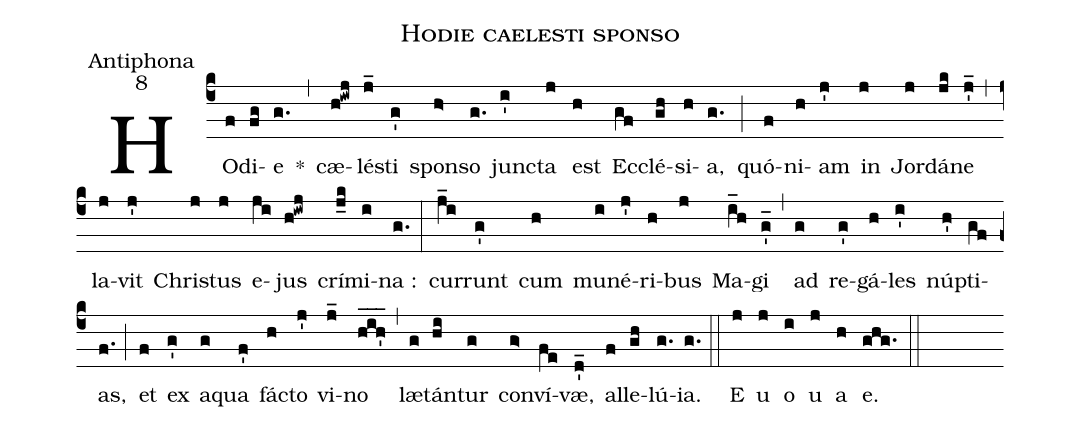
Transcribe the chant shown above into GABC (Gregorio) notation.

name:Hodie caelesti sponso;
office-part:Antiphona;
mode:8;
%%
(c4) HO(f)di(fg)e(g.) *(,) cæ(h!iwj)lé(j_)sti(g') spon(h>)so(g.) jun(i')cta(j) est(h) Ec(gf)clé(gh)si(h)a,(g.) (;) quó(f)ni(h)am(j') in(j) Jor(j)dá(jk)ne(j'_) (,) la(j)vit(j') Chri(j)stus(j) e(ji)jus(h!iwj) crí(j_k)mi(i)na :(g.) (:) cur(j_i)runt(g') cum(h) mu(i)né(j')ri(h)bus(j) Ma(i_h)gi(g'_) (,) ad(g) re(g')gá(h)les(i') nú(h')pti(gf)as,(f.) (;) et(f) ex(g') a(g)qua(f') fá(h)cto(j') vi(j_)no(hih'___) (,) læ(g)tán(hi)tur(g) con(g>)ví(fe)væ,(d'_) al(f)le(gh)lú(g.)ia.(g.) (::) E(j) u(j) o(i) u(j) a(h) e.(ghg.) (::)
